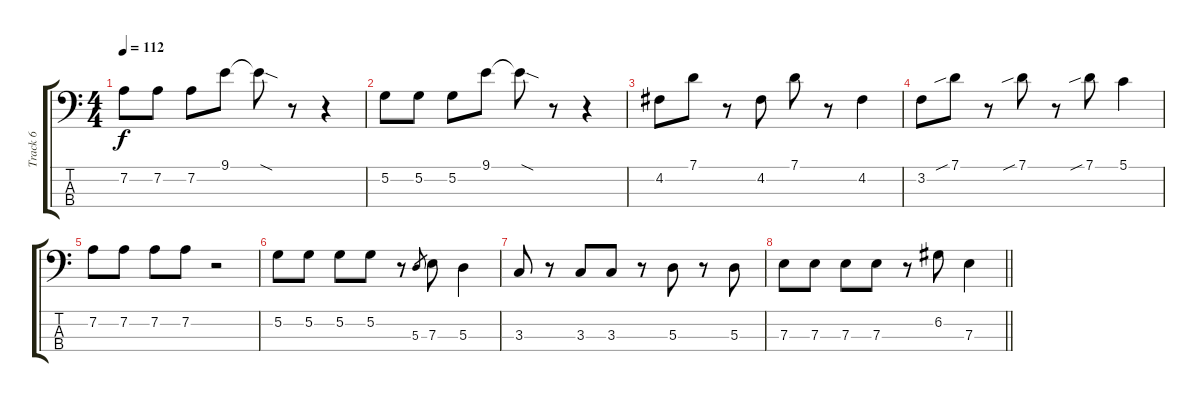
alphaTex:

\track ("Track 6" "Track 6") {instrument electricbassfinger}
\staff {score tabs}
\tuning (G2 D2 A1 E1) {hide}
\ts (4 4)
\tempo 112
\clef f4
\ks c
7.2.8{dy f} 7.2.8 7.2.8 9.1.8 9.1{sod t}.8 r.8 r.4 |
5.2.8 5.2.8 5.2.8 9.1.8 9.1{sod t}.8 r.8 r.4 |
4.2.8 7.1.8 r.8 4.2.8 7.1.8 r.8 4.2.4 |
3.2.8 7.1{sib}.8 r.8 7.1{sib}.8 r.8 7.1{sib}.8 5.1.4 |
7.2.8{volume 0} 7.2.8 7.2.8 7.2.8 r.2 |
5.2.8 5.2.8 5.2.8 5.2.8 r.8 5.3.8{gr} 7.3.8 5.3.4 |
3.3.8 r.8 3.3.8 3.3.8 r.8 5.3.8 r.8 5.3.8 |
\barLineRight lightlight
7.3.8 7.3.8 7.3.8 7.3.8 r.8 6.2.8 7.3.4
